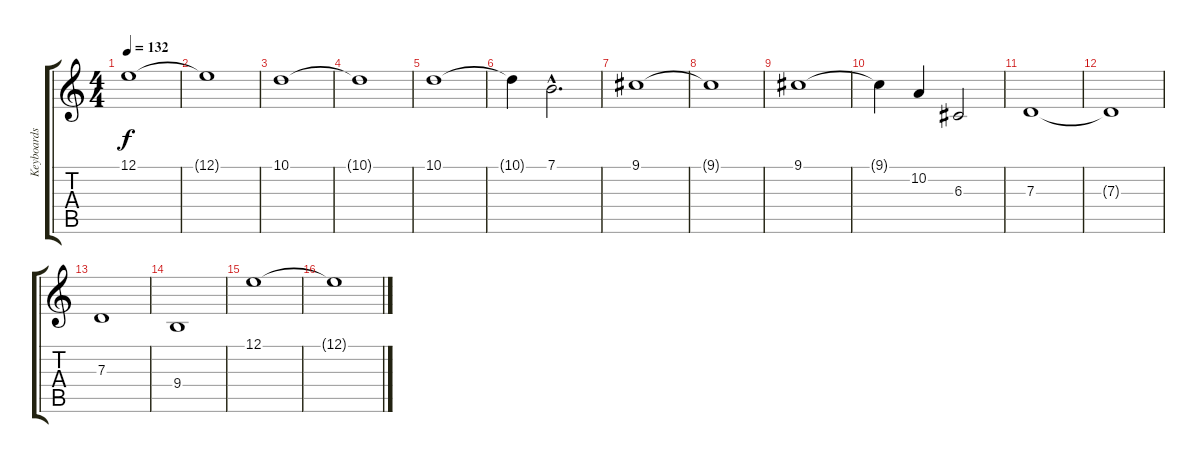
\track ("Keyboards 1" "Keyboards ") {instrument stringensemble2}
\staff {score tabs}
\tuning (E4 B3 G3 D3 A2 E2) {hide}
\ts (4 4)
\tempo 132
\clef g2
\ks c
12.1.1{dy f} |
12.1{t}.1 |
10.1.1 |
10.1{t}.1 |
10.1.1 |
10.1{t}.4 7.1{hac}.2{d} |
9.1.1 |
9.1{t}.1 |
9.1.1 |
9.1{t}.4 10.2.4 6.3.2 |
7.3.1 |
7.3{t}.1 |
7.3.1 |
9.4.1 |
12.1.1 |
12.1{t}.1
